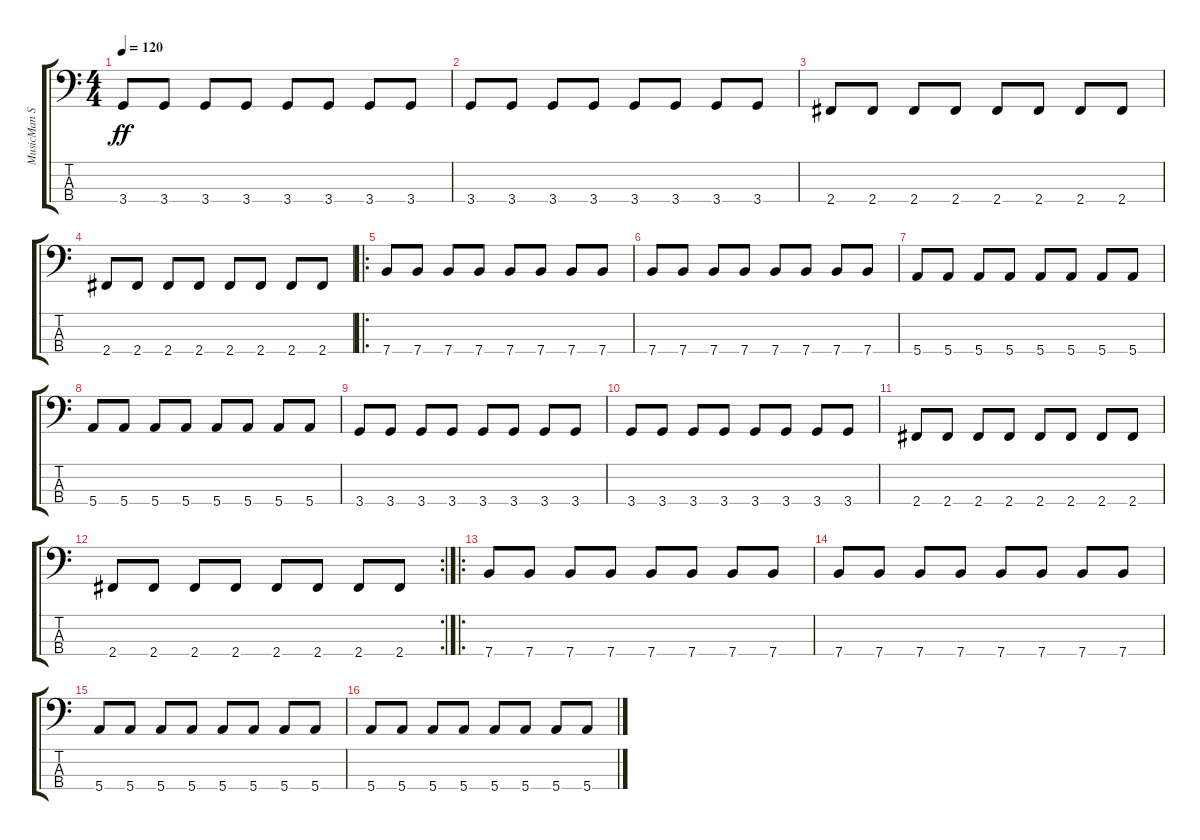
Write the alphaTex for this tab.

\track ("MusicMan Stingray Fretless" "MusicMan S") {instrument fretlessbass}
\staff {score tabs}
\tuning (G2 D2 A1 E1) {hide}
\ts (4 4)
\tempo 120
\clef f4
\ks c
3.4.8{dy ff} 3.4.8 3.4.8 3.4.8 3.4.8 3.4.8 3.4.8 3.4.8 |
3.4.8 3.4.8 3.4.8 3.4.8 3.4.8 3.4.8 3.4.8 3.4.8 |
2.4.8 2.4.8 2.4.8 2.4.8 2.4.8 2.4.8 2.4.8 2.4.8 |
2.4.8 2.4.8 2.4.8 2.4.8 2.4.8 2.4.8 2.4.8 2.4.8 |
\ro
7.4.8 7.4.8 7.4.8 7.4.8 7.4.8 7.4.8 7.4.8 7.4.8 |
7.4.8 7.4.8 7.4.8 7.4.8 7.4.8 7.4.8 7.4.8 7.4.8 |
5.4.8 5.4.8 5.4.8 5.4.8 5.4.8 5.4.8 5.4.8 5.4.8 |
5.4.8 5.4.8 5.4.8 5.4.8 5.4.8 5.4.8 5.4.8 5.4.8 |
3.4.8 3.4.8 3.4.8 3.4.8 3.4.8 3.4.8 3.4.8 3.4.8 |
3.4.8 3.4.8 3.4.8 3.4.8 3.4.8 3.4.8 3.4.8 3.4.8 |
2.4.8 2.4.8 2.4.8 2.4.8 2.4.8 2.4.8 2.4.8 2.4.8 |
\rc 2
2.4.8 2.4.8 2.4.8 2.4.8 2.4.8 2.4.8 2.4.8 2.4.8 |
\ro
7.4.8 7.4.8 7.4.8 7.4.8 7.4.8 7.4.8 7.4.8 7.4.8 |
7.4.8 7.4.8 7.4.8 7.4.8 7.4.8 7.4.8 7.4.8 7.4.8 |
5.4.8 5.4.8 5.4.8 5.4.8 5.4.8 5.4.8 5.4.8 5.4.8 |
5.4.8 5.4.8 5.4.8 5.4.8 5.4.8 5.4.8 5.4.8 5.4.8
